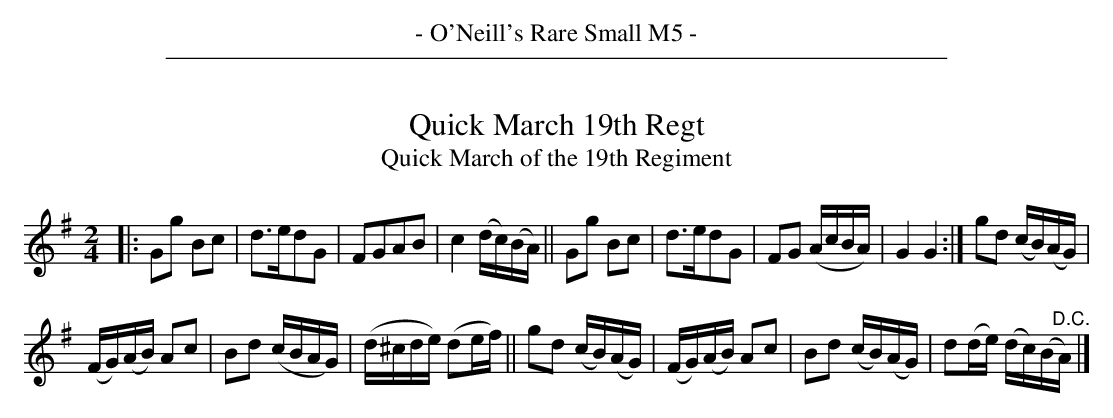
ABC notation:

X:1
T: Quick March 19th Regt
T: Quick March of the 19th Regiment
M: 2/4
L: 1/16
K: G
|:\
G2g2 B2c2 | d3ed2G2 | F2G2A2B2 | c4 (dc)(BA) ||\
G2g2 B2c2 | d3ed2G2 | F2G2 (AcBA) | G4 G4 :|\
g2d2 (cB)(AG) |
                (FG)(AB) A2c2 | B2d2 (cBAG) | (d^cde) (d2ef) ||\
g2d2 (cB)(AG) | (FG)(AB) A2c2 | B2d2 (cB)(AG) | d2(de) (dc)(B"^D.C."A) |]
